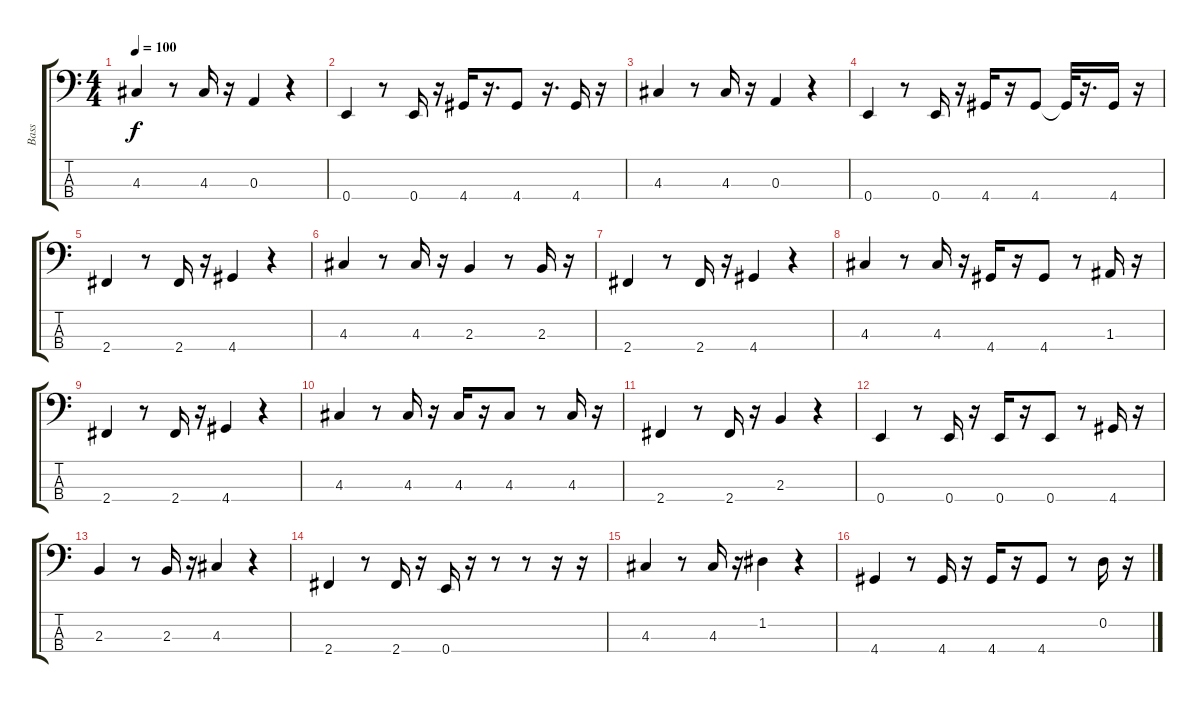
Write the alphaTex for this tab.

\track ("Bass" "Bass") {instrument electricbassfinger}
\staff {score tabs}
\tuning (G2 D2 A1 E1) {hide}
\ts (4 4)
\tempo 100
\clef f4
\ks c
4.3.4{dy f} r.8 4.3.16 r.16 0.3.4 r.4 |
0.4.4 r.8 0.4.16 r.16 4.4.16 r.16{d} 4.4.8 r.16{d} 4.4.16 r.16 |
4.3.4 r.8 4.3.16 r.16 0.3.4 r.4 |
0.4.4 r.8 0.4.16 r.16 4.4.16 r.16 4.4.8 4.4{t}.32 r.16{d} 4.4.16 r.16 |
2.4.4 r.8 2.4.16 r.16 4.4.4 r.4 |
4.3.4 r.8 4.3.16 r.16 2.3.4 r.8 2.3.16 r.16 |
2.4.4 r.8 2.4.16 r.16 4.4.4 r.4 |
4.3.4 r.8 4.3.16 r.16 4.4.16 r.16 4.4.8 r.8 1.3.16 r.16 |
2.4.4 r.8 2.4.16 r.16 4.4.4 r.4 |
4.3.4 r.8 4.3.16 r.16 4.3.16 r.16 4.3.8 r.8 4.3.16 r.16 |
2.4.4 r.8 2.4.16 r.16 2.3.4 r.4 |
0.4.4 r.8 0.4.16 r.16 0.4.16 r.16 0.4.8 r.8 4.4.16 r.16 |
2.3.4 r.8 2.3.16 r.16 4.3.4 r.4 |
2.4.4 r.8 2.4.16 r.16 0.4.16 r.16 r.8 r.8 r.16 r.16 |
4.3.4 r.8 4.3.16 r.16 1.2.4 r.4 |
4.4.4 r.8 4.4.16 r.16 4.4.16 r.16 4.4.8 r.8 0.2.16 r.16
